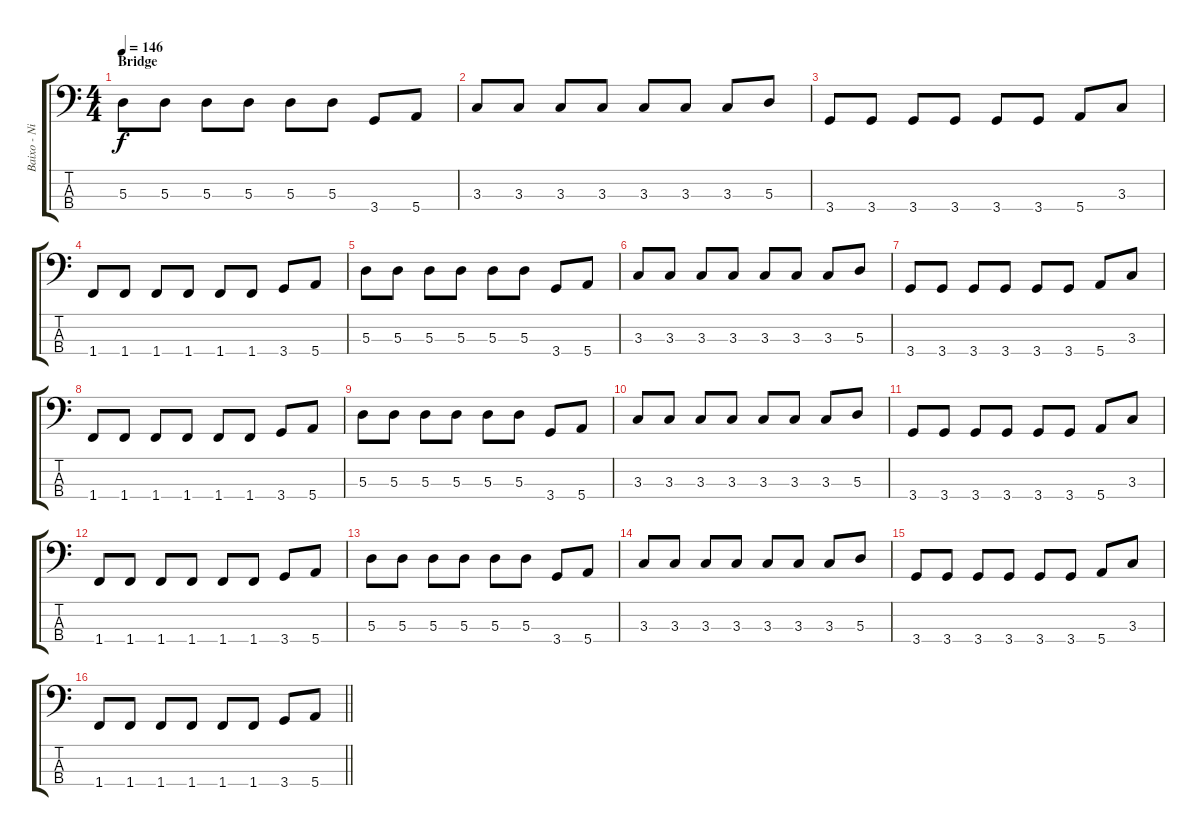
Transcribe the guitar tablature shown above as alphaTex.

\track ("Baixo - Nikola" "Baixo - Ni") {instrument electricbasspick}
\staff {score tabs}
\tuning (G2 D2 A1 E1) {hide}
\ts (4 4)
\section ("" "Bridge")
\tempo 146
\clef f4
\ks c
5.3.8{dy f} 5.3.8 5.3.8 5.3.8 5.3.8 5.3.8 3.4.8 5.4.8 |
3.3.8 3.3.8 3.3.8 3.3.8 3.3.8 3.3.8 3.3.8 5.3.8 |
3.4.8 3.4.8 3.4.8 3.4.8 3.4.8 3.4.8 5.4.8 3.3.8 |
1.4.8 1.4.8 1.4.8 1.4.8 1.4.8 1.4.8 3.4.8 5.4.8 |
5.3.8 5.3.8 5.3.8 5.3.8 5.3.8 5.3.8 3.4.8 5.4.8 |
3.3.8 3.3.8 3.3.8 3.3.8 3.3.8 3.3.8 3.3.8 5.3.8 |
3.4.8 3.4.8 3.4.8 3.4.8 3.4.8 3.4.8 5.4.8 3.3.8 |
1.4.8 1.4.8 1.4.8 1.4.8 1.4.8 1.4.8 3.4.8 5.4.8 |
5.3.8 5.3.8 5.3.8 5.3.8 5.3.8 5.3.8 3.4.8 5.4.8 |
3.3.8 3.3.8 3.3.8 3.3.8 3.3.8 3.3.8 3.3.8 5.3.8 |
3.4.8 3.4.8 3.4.8 3.4.8 3.4.8 3.4.8 5.4.8 3.3.8 |
1.4.8 1.4.8 1.4.8 1.4.8 1.4.8 1.4.8 3.4.8 5.4.8 |
5.3.8 5.3.8 5.3.8 5.3.8 5.3.8 5.3.8 3.4.8 5.4.8 |
3.3.8 3.3.8 3.3.8 3.3.8 3.3.8 3.3.8 3.3.8 5.3.8 |
3.4.8 3.4.8 3.4.8 3.4.8 3.4.8 3.4.8 5.4.8 3.3.8 |
\barLineRight lightlight
1.4.8 1.4.8 1.4.8 1.4.8 1.4.8 1.4.8 3.4.8 5.4.8
